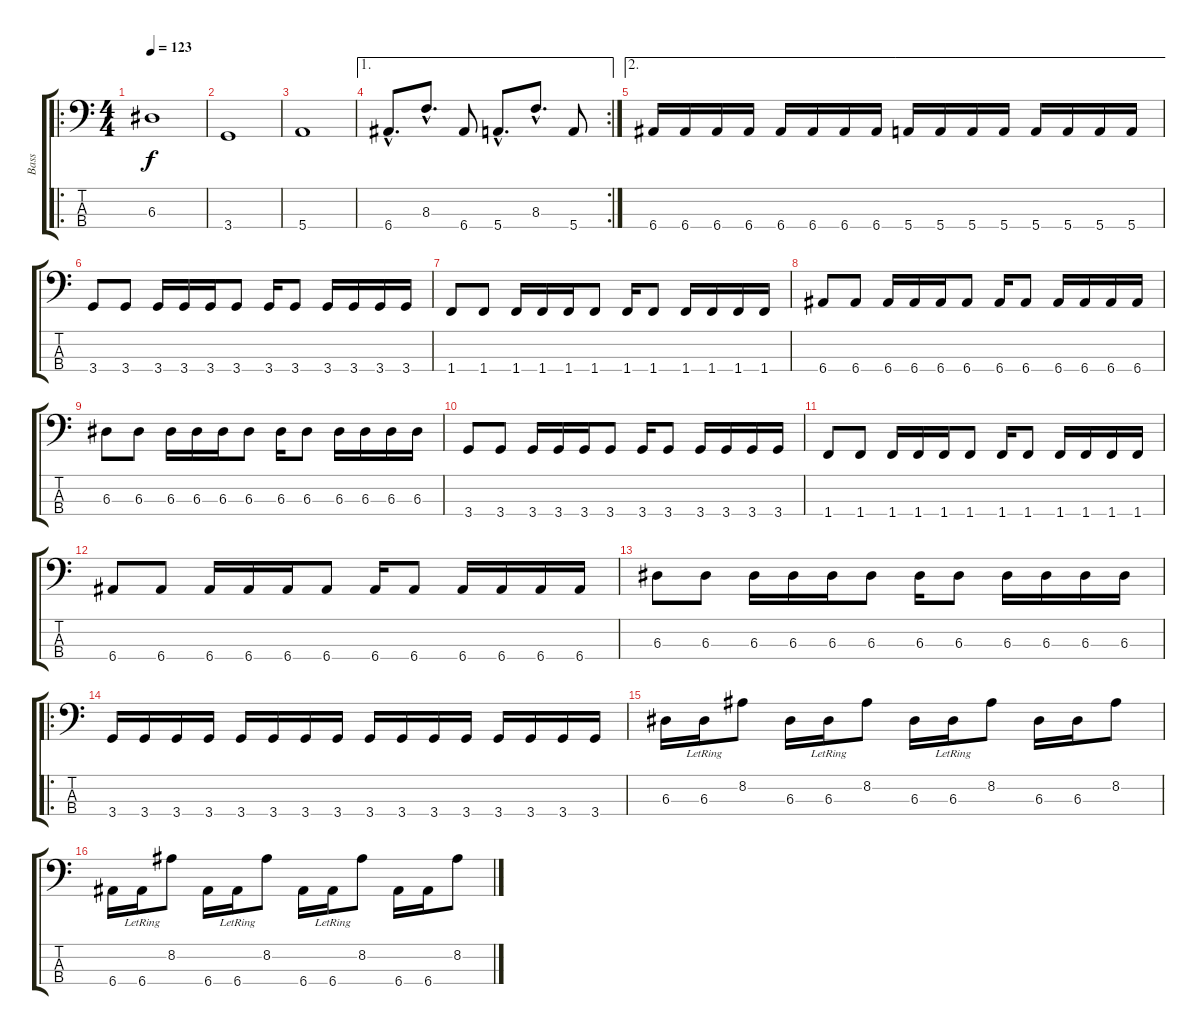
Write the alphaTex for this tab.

\track ("Bass" "Bass") {instrument electricbasspick}
\staff {score tabs}
\tuning (G2 D2 A1 E1) {hide}
\ro
\ts (4 4)
\tempo 123
\clef f4
\ks c
6.3.1{dy f instrument electricbasspick} |
3.4.1 |
5.4.1 |
\ae 1
\rc 2
6.4{hac}.8{d} 8.3{hac}.8{d} 6.4.8 5.4{hac}.8{d} 8.3{hac}.8{d} 5.4.8 |
\ae 2
6.4.16 6.4.16 6.4.16 6.4.16 6.4.16 6.4.16 6.4.16 6.4.16 5.4.16 5.4.16 5.4.16 5.4.16 5.4.16 5.4.16 5.4.16 5.4.16 |
3.4.8 3.4.8 3.4.16 3.4.16 3.4.16 3.4.8 3.4.16 3.4.8 3.4.16 3.4.16 3.4.16 3.4.16 |
1.4.8 1.4.8 1.4.16 1.4.16 1.4.16 1.4.8 1.4.16 1.4.8 1.4.16 1.4.16 1.4.16 1.4.16 |
6.4.8 6.4.8 6.4.16 6.4.16 6.4.16 6.4.8 6.4.16 6.4.8 6.4.16 6.4.16 6.4.16 6.4.16 |
6.3.8 6.3.8 6.3.16 6.3.16 6.3.16 6.3.8 6.3.16 6.3.8 6.3.16 6.3.16 6.3.16 6.3.16 |
3.4.8 3.4.8 3.4.16 3.4.16 3.4.16 3.4.8 3.4.16 3.4.8 3.4.16 3.4.16 3.4.16 3.4.16 |
1.4.8 1.4.8 1.4.16 1.4.16 1.4.16 1.4.8 1.4.16 1.4.8 1.4.16 1.4.16 1.4.16 1.4.16 |
6.4.8 6.4.8 6.4.16 6.4.16 6.4.16 6.4.8 6.4.16 6.4.8 6.4.16 6.4.16 6.4.16 6.4.16 |
6.3.8 6.3.8 6.3.16 6.3.16 6.3.16 6.3.8 6.3.16 6.3.8 6.3.16 6.3.16 6.3.16 6.3.16 |
\ro
3.4.16 3.4.16 3.4.16 3.4.16 3.4.16 3.4.16 3.4.16 3.4.16 3.4.16 3.4.16 3.4.16 3.4.16 3.4.16 3.4.16 3.4.16 3.4.16 |
6.3.16 6.3{lr}.16 8.2.8 6.3.16 6.3{lr}.16 8.2.8 6.3.16 6.3{lr}.16 8.2.8 6.3.16 6.3.16 8.2.8 |
6.4.16 6.4{lr}.16 8.2.8 6.4.16 6.4{lr}.16 8.2.8 6.4.16 6.4{lr}.16 8.2.8 6.4.16 6.4.16 8.2.8
